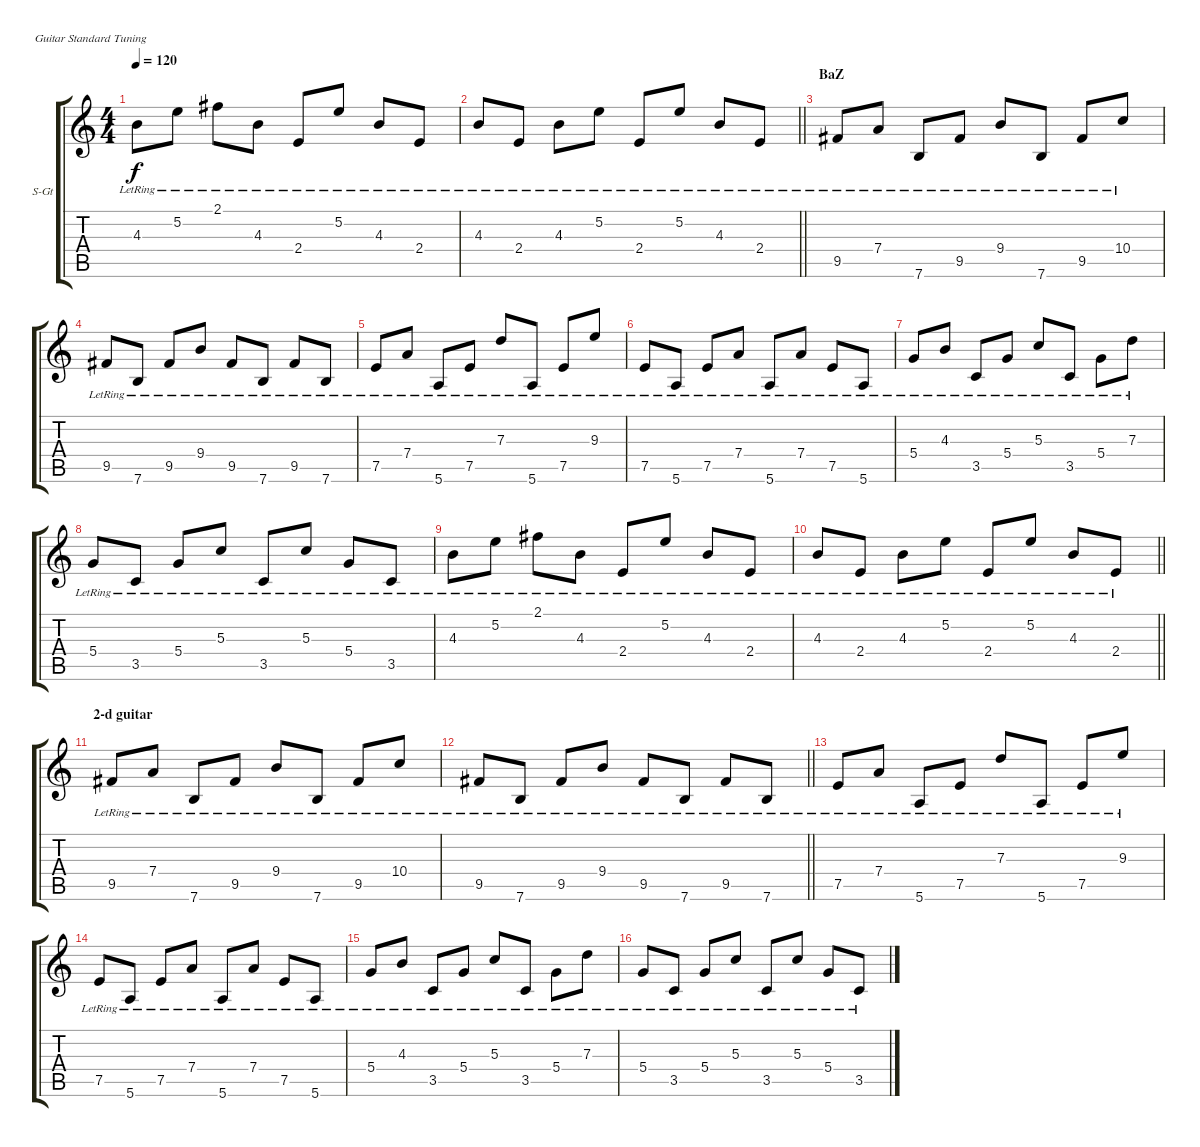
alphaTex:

\bracketExtendMode groupsimilarinstruments
\firstSystemTrackNameOrientation horizontal
\otherSystemsTrackNameOrientation horizontal
\track ("guitar acoustic (Anton Melichov)" "S-Gt") {instrument acousticguitarsteel}
\staff {score tabs}
\tuning (E4 B3 G3 D3 A2 E2)
\ts (4 4)
\tempo 120
\clef g2
\ks c
4.3{lr}.8{dy f} 5.2{lr}.8 2.1{lr}.8 4.3{lr}.8 2.4{lr}.8 5.2{lr}.8 4.3{lr}.8 2.4{lr}.8 |
\barLineRight lightlight
4.3{lr}.8 2.4{lr}.8 4.3{lr}.8 5.2{lr}.8 2.4{lr}.8 5.2{lr}.8 4.3{lr}.8 2.4{lr}.8 |
\section ("" "BaZ")
9.5{lr}.8 7.4{lr}.8 7.6{lr}.8 9.5{lr}.8 9.4{lr}.8 7.6{lr}.8 9.5{lr}.8 10.4{lr}.8 |
9.5{lr}.8 7.6{lr}.8 9.5{lr}.8 9.4{lr}.8 9.5{lr}.8 7.6{lr}.8 9.5{lr}.8 7.6{lr}.8 |
7.5{lr}.8 7.4{lr}.8 5.6{lr}.8 7.5{lr}.8 7.3{lr}.8 5.6{lr}.8 7.5{lr}.8 9.3{lr}.8 |
7.5{lr}.8 5.6{lr}.8 7.5{lr}.8 7.4{lr}.8 5.6{lr}.8 7.4{lr}.8 7.5{lr}.8 5.6{lr}.8 |
5.4{lr}.8 4.3{lr}.8 3.5{lr}.8 5.4{lr}.8 5.3{lr}.8 3.5{lr}.8 5.4{lr}.8 7.3{lr}.8 |
5.4{lr}.8 3.5{lr}.8 5.4{lr}.8 5.3{lr}.8 3.5{lr}.8 5.3{lr}.8 5.4{lr}.8 3.5{lr}.8 |
4.3{lr}.8 5.2{lr}.8 2.1{lr}.8 4.3{lr}.8 2.4{lr}.8 5.2{lr}.8 4.3{lr}.8 2.4{lr}.8 |
\barLineRight lightlight
4.3{lr}.8 2.4{lr}.8 4.3{lr}.8 5.2{lr}.8 2.4{lr}.8 5.2{lr}.8 4.3{lr}.8 2.4{lr}.8 |
\section ("" "2-d guitar")
9.5{lr}.8 7.4{lr}.8 7.6{lr}.8 9.5{lr}.8 9.4{lr}.8 7.6{lr}.8 9.5{lr}.8 10.4{lr}.8 |
\barLineRight lightlight
9.5{lr}.8 7.6{lr}.8 9.5{lr}.8 9.4{lr}.8 9.5{lr}.8 7.6{lr}.8 9.5{lr}.8 7.6{lr}.8 |
7.5{lr}.8 7.4{lr}.8 5.6{lr}.8 7.5{lr}.8 7.3{lr}.8 5.6{lr}.8 7.5{lr}.8 9.3{lr}.8 |
7.5{lr}.8 5.6{lr}.8 7.5{lr}.8 7.4{lr}.8 5.6{lr}.8 7.4{lr}.8 7.5{lr}.8 5.6{lr}.8 |
5.4{lr}.8 4.3{lr}.8 3.5{lr}.8 5.4{lr}.8 5.3{lr}.8 3.5{lr}.8 5.4{lr}.8 7.3{lr}.8 |
5.4{lr}.8 3.5{lr}.8 5.4{lr}.8 5.3{lr}.8 3.5{lr}.8 5.3{lr}.8 5.4{lr}.8 3.5{lr}.8
